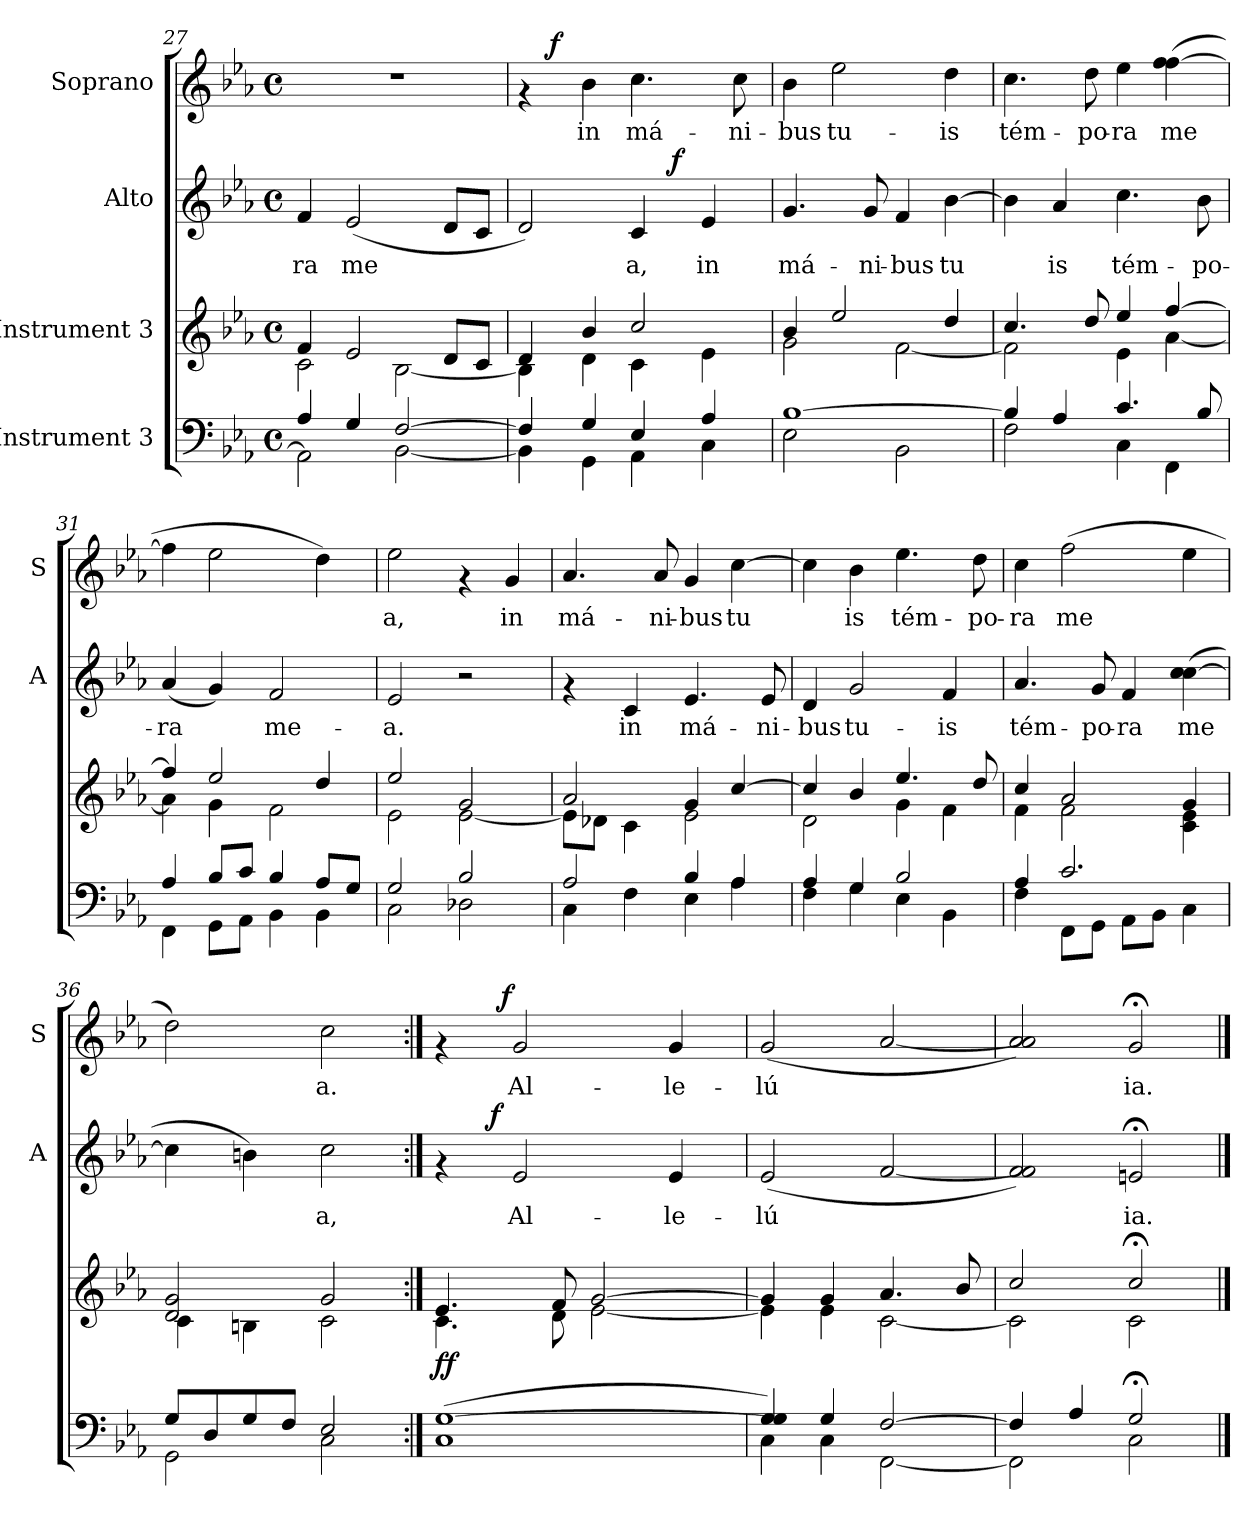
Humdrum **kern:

**kern	**kern	**dynam	**kern	**text	**dynam	**kern	**text	**dynam
*part4	*part3	*part3	*part2	*part2	*part2	*part1	*part1	*part1
*staff4	*staff3	*staff3	*staff2	*staff2	*staff2	*staff1	*staff1	*staff1
*I"Instrument 3	*I"Instrument 3	*	*I"Alto	*	*	*I"Soprano	*	*
*	*	*	*I'A	*	*	*I'S	*	*
*clefF4	*clefG2	*	*clefG2	*	*	*clefG2	*	*
*k[b-e-a-]	*k[b-e-a-]	*	*k[b-e-a-]	*	*	*k[b-e-a-]	*	*
*E-:	*E-:	*	*E-:	*	*	*E-:	*	*
*M4/4	*M4/4	*	*M4/4	*	*	*M4/4	*	*
*met(c)	*met(c)	*	*met(c)	*	*	*met(c)	*	*
=27	=27	=27	=27	=27	=27	=27	=27	=27
*^	*^	*	*	*	*	*	*	*
!	!	!	!	!	!	!LO:LY:b:cj	!	!	!	!
4A-/	2AA-\]	4f/	2c\	.	4f/	-ra	.	1r	.	.
!	!	!	!	!	!	!LO:LY:b:cj	!	!	!	!
4G/	.	2e-/	.	.	(<2e-/	me-	.	.	.	.
[>2F/	[<2BB-\	.	[<2B-\	.	.	.	.	.	.	.
!	!	!	!	!	!	!LO:LY:b:cj	!	!	!	!
.	.	8d/L	.	.	8d/L	--	.	.	.	.
!	!	!	!	!	!	!LO:LY:b:cj	!	!	!	!
.	.	8c/J	.	.	8c/J	--	.	.	.	.
=28	=28	=28	=28	=28	=28	=28	=28	=28	=28	=28
!	!	!	!	!	!	!LO:LY:b:cj	!	!	!	!
*	*	*	*	*	*^	*	*	*^	*	*
4F/]	4BB-\]	4d/	4B-\]	.	2d/)	2ryy	--	.	4rf	8ryy	.	.
!	!	!	!	!	!	!	!	!	!	!	!	!LO:DY:a
.	.	.	.	.	.	.	.	.	.	2..ryy	.	f
!	!	!	!	!	!	!	!	!	!	!	!LO:LY:b:cj	!
4G/	4GG\	4b-/	4d\	.	.	.	.	.	4b-\	.	in	.
!	!	!	!	!	!	!	!LO:LY:b:cj	!	!	!	!LO:LY:b:cj	!
4E-/	4AA-\	2cc/	4c\	.	4c/	8ryy	-a,	.	4.cc\	.	má-	.
.	.	.	.	.	.	64ryy	.	.	.	.	.	.
!	!	!	!	!	!	!	!	!LO:DY:a	!	!	!	!
.	.	.	.	.	.	4ryy	.	f	.	.	.	.
!	!	!	!	!	!	!	!LO:LY:b:cj	!	!	!	!	!
4A-/	4C\	.	4e-\	.	4e-/	.	in	.	.	.	.	.
!	!	!	!	!	!	!	!	!	!	!	!LO:LY:b:cj	!
.	.	.	.	.	.	.	.	.	8cc\	.	-ni-	.
.	.	.	.	.	.	16..ryy	.	.	.	.	.	.
=29	=29	=29	=29	=29	=29	=29	=29	=29	=29	=29	=29	=29
!	!	!	!	!	!	!	!LO:LY:b:cj	!	!	!	!LO:LY:b:cj	!
*	*	*	*	*	*v	*v	*	*	*	*	*	*
*	*	*	*	*	*	*	*	*v	*v	*	*
[>1B-	2E-\	4b-/	2g\	.	4.g/	má-	.	4b-\	-bus	.
!	!	!	!	!	!	!	!	!	!LO:LY:b:cj	!
.	.	2ee-/	.	.	.	.	.	2ee-\	tu-	.
!	!	!	!	!	!	!LO:LY:b:cj	!	!	!	!
.	.	.	.	.	8g/	-ni-	.	.	.	.
!	!	!	!	!	!	!LO:LY:b:cj	!	!	!	!
.	2BB-\	.	[<2f\	.	4f/	-bus	.	.	.	.
!	!	!	!	!	!	!LO:LY:b:cj	!	!	!LO:LY:b:cj	!
.	.	4dd/	.	.	[>4b-\	tu-	.	4dd\	-is	.
=30	=30	=30	=30	=30	=30	=30	=30	=30	=30	=30
!	!	!	!	!	!	!LO:LY:b:cj	!	!	!LO:LY:b:cj	!
4B-/]	2F\	4.cc/	2f\]	.	4b-\]	--	.	4.cc\	tém-	.
!	!	!	!	!	!	!LO:LY:b:cj	!	!	!	!
4A-/	.	.	.	.	4a-/	-is	.	.	.	.
!	!	!	!	!	!	!	!	!	!LO:LY:b:cj	!
.	.	8dd/	.	.	.	.	.	8dd\	-po-	.
!	!	!	!	!	!	!LO:LY:b:cj	!	!	!LO:LY:b:cj	!
4.c/	4C\	4ee-/	4e-\	.	4.cc\	tém-	.	4ee-\	-ra	.
!	!	!	!	!	!	!	!	!	!LO:LY:b:cj	!
.	4FF\	[>4ff/	[<4a-\	.	.	.	.	(>4ff\ [>4ff\	me-	.
!	!	!	!	!	!	!LO:LY:b:cj	!	!	!	!
8B-/	.	.	.	.	8b-\	-po-	.	.	.	.
=31	=31	=31	=31	=31	=31	=31	=31	=31	=31	=31
!	!	!	!	!	!	!LO:LY:b:cj	!	!	!LO:LY:b:cj	!
4A-/	4FF\	4ff/]	4a-\]	.	(<4a-/	-ra	.	4ff\]	--	.
!	!	!	!	!	!	!LO:LY:b:cj	!	!	!LO:LY:b:cj	!
8B-/L	8GG\L	2ee-/	4g\	.	4g/)	.	.	2ee-\	--	.
8c/J	8AA-\J	.	.	.	.	.	.	.	.	.
!	!	!	!	!	!	!LO:LY:b:cj	!	!	!	!
4B-/	4BB-\	.	2f\	.	2f/	me-	.	.	.	.
!	!	!	!	!	!	!	!	!	!LO:LY:b:cj	!
8A-/L	4BB-\	4dd/	.	.	.	.	.	4dd\)	--	.
8G/J	.	.	.	.	.	.	.	.	.	.
=32	=32	=32	=32	=32	=32	=32	=32	=32	=32	=32
!	!	!	!	!	!	!LO:LY:b:cj	!	!	!LO:LY:b:cj	!
2G/	2C\	2ee-/	2e-\	.	2e-/	-a.	.	2ee-\	-a,	.
2B-/	2D-X\	2g/	[<2e-\	.	2r	.	.	4rf	.	.
!	!	!	!	!	!	!	!	!	!LO:LY:b:cj	!
.	.	.	.	.	.	.	.	4g/	in	.
!!LO:LB:g=z
=33	=33	=33	=33	=33	=33	=33	=33	=33	=33	=33
!	!	!	!	!	!	!	!	!	!LO:LY:b:cj	!
2A-/	4C\	2a-/	8e-\L]	.	4rf	.	.	4.a-/	má-	.
.	.	.	8d-X\J	.	.	.	.	.	.	.
!	!	!	!	!	!	!LO:LY:b:cj	!	!	!	!
.	4F\	.	4c\	.	4c/	in	.	.	.	.
!	!	!	!	!	!	!	!	!	!LO:LY:b:cj	!
.	.	.	.	.	.	.	.	8a-/	-ni-	.
!	!	!	!	!	!	!LO:LY:b:cj	!	!	!LO:LY:b:cj	!
4B-/	4E-\	4g/	2e-\	.	4.e-/	má-	.	4g/	-bus	.
!	!	!	!	!	!	!	!	!	!LO:LY:b:cj	!
4A-/	4A-\	[>4cc/	.	.	.	.	.	[>4cc\	tu-	.
!	!	!	!	!	!	!LO:LY:b:cj	!	!	!	!
.	.	.	.	.	8e-/	-ni-	.	.	.	.
=34	=34	=34	=34	=34	=34	=34	=34	=34	=34	=34
!	!	!	!	!	!	!LO:LY:b:cj	!	!	!LO:LY:b:cj	!
4A-/	4F\	4cc/]	2d\	.	4d/	-bus	.	4cc\]	--	.
!	!	!	!	!	!	!LO:LY:b:cj	!	!	!LO:LY:b:cj	!
4G/	4G\	4b-/	.	.	2g/	tu-	.	4b-\	-is	.
!	!	!	!	!	!	!	!	!	!LO:LY:b:cj	!
2B-/	4E-\	4.ee-/	4g\	.	.	.	.	4.ee-\	tém-	.
!	!	!	!	!	!	!LO:LY:b:cj	!	!	!	!
.	4BB-\	.	4f\	.	4f/	-is	.	.	.	.
!	!	!	!	!	!	!	!	!	!LO:LY:b:cj	!
.	.	8dd/	.	.	.	.	.	8dd\	-po-	.
=35	=35	=35	=35	=35	=35	=35	=35	=35	=35	=35
!	!	!	!	!	!	!LO:LY:b:cj	!	!	!LO:LY:b:cj	!
4A-/	4F\	4cc/	4f\	.	4.a-/	tém-	.	4cc\	-ra	.
!	!	!	!	!	!	!	!	!	!LO:LY:b:cj	!
2.c/	8FF\L	2a-/	2f\	.	.	.	.	(>2ff\	me-	.
!	!	!	!	!	!	!LO:LY:b:cj	!	!	!	!
.	8GG\J	.	.	.	8g/	-po-	.	.	.	.
!	!	!	!	!	!	!LO:LY:b:cj	!	!	!	!
.	8AA-\L	.	.	.	4f/	-ra	.	.	.	.
.	8BB-\J	.	.	.	.	.	.	.	.	.
!	!	!	!	!	!	!LO:LY:b:cj	!	!	!LO:LY:b:cj	!
.	4C\	4g/	4e-\ 4c\	.	(>4cc\ [>4cc\	me-	.	4ee-\	--	.
=36	=36	=36	=36	=36	=36	=36	=36	=36	=36	=36
!	!	!	!	!	!	!LO:LY:b:cj	!	!	!LO:LY:b:cj	!
8G/L	2GG\	2d/ 2g/	4c\	.	4cc\]	--	.	2dd\)	--	.
8D/	.	.	.	.	.	.	.	.	.	.
!	!	!	!	!	!	!LO:LY:b:cj	!	!	!	!
8G/	.	.	4Bn\	.	4bn\)	--	.	.	.	.
8F/J	.	.	.	.	.	.	.	.	.	.
!	!	!	!	!	!	!LO:LY:b:cj	!	!	!LO:LY:b:cj	!
2E-/	2C\	2g/	2c\	.	2cc\	-a,	.	2cc\	-a.	.
=37:|!	=37:|!	=37:|!	=37:|!	=37:|!	=37:|!	=37:|!	=37:|!	=37:|!	=37:|!	=37:|!
!	!	!	!	!	!	!	!	!LO:TX:a:i:t=rit.	!	!
!	!	!	!	!LO:DY:b	!	!	!	!	!	!
*v	*v	*	*	*	*^	*	*	*^	*	*
(<[>1G 1C	4.e-/	4.c\	ff	4rf	8..ryy	.	.	4rf	8...ryy	.	.
!	!	!	!	!	!	!	!LO:DY:a	!	!	!	!
.	.	.	.	.	2ryy	.	f	.	.	.	.
!	!	!	!	!	!	!	!	!	!	!	!LO:DY:a
.	.	.	.	.	.	.	.	.	2ryy	.	f
!	!	!	!	!	!	!LO:LY:b:cj	!	!	!	!LO:LY:b:cj	!
.	.	.	.	2e-/	.	Al-	.	2g/	.	Al-	.
.	8f/	8d\	.	.	.	.	.	.	.	.	.
.	[>2g/	[<2e-\	.	.	.	.	.	.	.	.	.
.	.	.	.	.	4ryy	.	.	.	.	.	.
.	.	.	.	.	.	.	.	.	4ryy	.	.
!	!	!	!	!	!	!LO:LY:b:cj	!	!	!	!LO:LY:b:cj	!
.	.	.	.	4e-/	.	-le-	.	4g/	.	-le-	.
.	.	.	.	.	32ryy	.	.	.	.	.	.
.	.	.	.	.	.	.	.	.	64ryy	.	.
=38	=38	=38	=38	=38	=38	=38	=38	=38	=38	=38	=38
*^	*	*	*	*	*	*	*	*	*	*	*
!	!	!	!	!	!	!	!LO:LY:b:cj	!	!	!	!LO:LY:b:cj	!
*	*	*	*	*	*v	*v	*	*	*	*	*	*
*	*	*	*	*	*	*	*	*v	*v	*	*
4G/ 4G/])	4C\	4g/]	4e-\]	.	(<2e-/	-lú-	.	(<2g/	-lú-	.
4G/	4C\	4g/	4e-\	.	.	.	.	.	.	.
!	!	!	!	!	!	!LO:LY:b:cj	!	!	!LO:LY:b:cj	!
[>2F/	[<2FF\	4.a-/	[<2c\	.	[<2f/	--	.	[<2a-/	--	.
.	.	8b-/	.	.	.	.	.	.	.	.
=39	=39	=39	=39	=39	=39	=39	=39	=39	=39	=39
!	!	!	!	!	!	!LO:LY:b:cj	!	!	!LO:LY:b:cj	!
4F/]	2FF\]	2cc/	2c\]	.	2f/ 2f/])	--	.	2a-/ 2a-/])	--	.
4A-/	.	.	.	.	.	.	.	.	.	.
!	!	!	!	!	!	!LO:LY:b:cj	!	!	!LO:LY:b:cj	!
2G;</	2C\	2cc;</	2c\	.	2en;</	-ia.	.	2g;</	-ia.	.
*v	*v	*	*	*	*	*	*	*	*	*
*	*v	*v	*	*	*	*	*	*	*
==	==	==	==	==	==	==	==	==
*-	*-	*-	*-	*-	*-	*-	*-	*-
